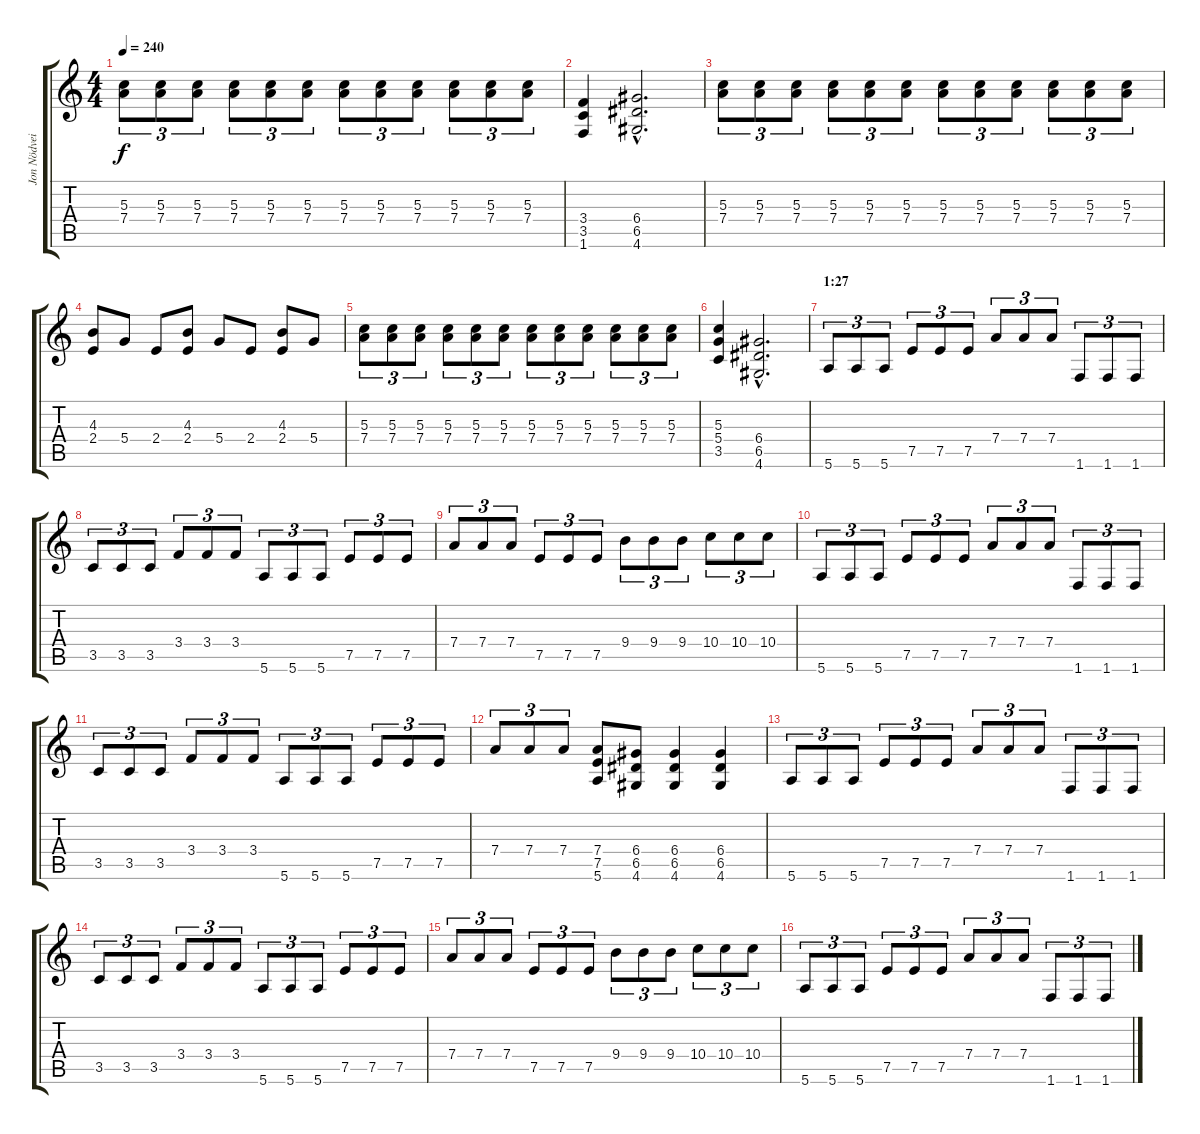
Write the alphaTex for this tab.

\track ("Jon Nödveidt" "Jon Nödvei") {instrument distortionguitar}
\staff {score tabs}
\tuning (E4 B3 G3 D3 A2 E2) {hide}
\ts (4 4)
\tempo 240
\clef g2
\ks c
(5.3 7.4).8{tu (3 2) dy f} (5.3 7.4).8{tu (3 2)} (5.3 7.4).8{tu (3 2)} (5.3 7.4).8{tu (3 2)} (5.3 7.4).8{tu (3 2)} (5.3 7.4).8{tu (3 2)} (5.3 7.4).8{tu (3 2)} (5.3 7.4).8{tu (3 2)} (5.3 7.4).8{tu (3 2)} (5.3 7.4).8{tu (3 2)} (5.3 7.4).8{tu (3 2)} (5.3 7.4).8{tu (3 2)} |
(3.4 3.5 1.6).4 (6.4{hac} 6.5{hac} 4.6{hac}).2{d} |
(5.3 7.4).8{tu (3 2)} (5.3 7.4).8{tu (3 2)} (5.3 7.4).8{tu (3 2)} (5.3 7.4).8{tu (3 2)} (5.3 7.4).8{tu (3 2)} (5.3 7.4).8{tu (3 2)} (5.3 7.4).8{tu (3 2)} (5.3 7.4).8{tu (3 2)} (5.3 7.4).8{tu (3 2)} (5.3 7.4).8{tu (3 2)} (5.3 7.4).8{tu (3 2)} (5.3 7.4).8{tu (3 2)} |
(4.3 2.4).8 5.4.8 2.4.8 (4.3 2.4).8 5.4.8 2.4.8 (4.3 2.4).8 5.4.8 |
(5.3 7.4).8{tu (3 2)} (5.3 7.4).8{tu (3 2)} (5.3 7.4).8{tu (3 2)} (5.3 7.4).8{tu (3 2)} (5.3 7.4).8{tu (3 2)} (5.3 7.4).8{tu (3 2)} (5.3 7.4).8{tu (3 2)} (5.3 7.4).8{tu (3 2)} (5.3 7.4).8{tu (3 2)} (5.3 7.4).8{tu (3 2)} (5.3 7.4).8{tu (3 2)} (5.3 7.4).8{tu (3 2)} |
(5.3 5.4 3.5).4 (6.4{hac} 6.5{hac} 4.6{hac}).2{d} |
\section ("" "1:27")
5.6.8{tu (3 2)} 5.6.8{tu (3 2)} 5.6.8{tu (3 2)} 7.5.8{tu (3 2)} 7.5.8{tu (3 2)} 7.5.8{tu (3 2)} 7.4.8{tu (3 2)} 7.4.8{tu (3 2)} 7.4.8{tu (3 2)} 1.6.8{tu (3 2)} 1.6.8{tu (3 2)} 1.6.8{tu (3 2)} |
3.5.8{tu (3 2)} 3.5.8{tu (3 2)} 3.5.8{tu (3 2)} 3.4.8{tu (3 2)} 3.4.8{tu (3 2)} 3.4.8{tu (3 2)} 5.6.8{tu (3 2)} 5.6.8{tu (3 2)} 5.6.8{tu (3 2)} 7.5.8{tu (3 2)} 7.5.8{tu (3 2)} 7.5.8{tu (3 2)} |
7.4.8{tu (3 2)} 7.4.8{tu (3 2)} 7.4.8{tu (3 2)} 7.5.8{tu (3 2)} 7.5.8{tu (3 2)} 7.5.8{tu (3 2)} 9.4.8{tu (3 2)} 9.4.8{tu (3 2)} 9.4.8{tu (3 2)} 10.4.8{tu (3 2)} 10.4.8{tu (3 2)} 10.4.8{tu (3 2)} |
5.6.8{tu (3 2)} 5.6.8{tu (3 2)} 5.6.8{tu (3 2)} 7.5.8{tu (3 2)} 7.5.8{tu (3 2)} 7.5.8{tu (3 2)} 7.4.8{tu (3 2)} 7.4.8{tu (3 2)} 7.4.8{tu (3 2)} 1.6.8{tu (3 2)} 1.6.8{tu (3 2)} 1.6.8{tu (3 2)} |
3.5.8{tu (3 2)} 3.5.8{tu (3 2)} 3.5.8{tu (3 2)} 3.4.8{tu (3 2)} 3.4.8{tu (3 2)} 3.4.8{tu (3 2)} 5.6.8{tu (3 2)} 5.6.8{tu (3 2)} 5.6.8{tu (3 2)} 7.5.8{tu (3 2)} 7.5.8{tu (3 2)} 7.5.8{tu (3 2)} |
7.4.8{tu (3 2)} 7.4.8{tu (3 2)} 7.4.8{tu (3 2)} (7.4 7.5 5.6).8 (6.4 6.5 4.6).8 (6.4 6.5 4.6).4 (6.4 6.5 4.6).4 |
5.6.8{tu (3 2)} 5.6.8{tu (3 2)} 5.6.8{tu (3 2)} 7.5.8{tu (3 2)} 7.5.8{tu (3 2)} 7.5.8{tu (3 2)} 7.4.8{tu (3 2)} 7.4.8{tu (3 2)} 7.4.8{tu (3 2)} 1.6.8{tu (3 2)} 1.6.8{tu (3 2)} 1.6.8{tu (3 2)} |
3.5.8{tu (3 2)} 3.5.8{tu (3 2)} 3.5.8{tu (3 2)} 3.4.8{tu (3 2)} 3.4.8{tu (3 2)} 3.4.8{tu (3 2)} 5.6.8{tu (3 2)} 5.6.8{tu (3 2)} 5.6.8{tu (3 2)} 7.5.8{tu (3 2)} 7.5.8{tu (3 2)} 7.5.8{tu (3 2)} |
7.4.8{tu (3 2)} 7.4.8{tu (3 2)} 7.4.8{tu (3 2)} 7.5.8{tu (3 2)} 7.5.8{tu (3 2)} 7.5.8{tu (3 2)} 9.4.8{tu (3 2)} 9.4.8{tu (3 2)} 9.4.8{tu (3 2)} 10.4.8{tu (3 2)} 10.4.8{tu (3 2)} 10.4.8{tu (3 2)} |
5.6.8{tu (3 2)} 5.6.8{tu (3 2)} 5.6.8{tu (3 2)} 7.5.8{tu (3 2)} 7.5.8{tu (3 2)} 7.5.8{tu (3 2)} 7.4.8{tu (3 2)} 7.4.8{tu (3 2)} 7.4.8{tu (3 2)} 1.6.8{tu (3 2)} 1.6.8{tu (3 2)} 1.6.8{tu (3 2)}
